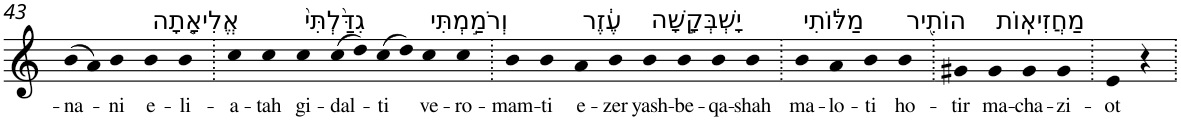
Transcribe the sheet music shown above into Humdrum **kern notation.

**kern	**text
*part1	*part1
*staff1	*staff1
*I"Piano	*
*I'Pno	*
!!LO:PB:g=z
*clefG2	*
*k[]	*
=43	=43
!	!LO:LY:b
(>8b	-na-
8a)	.
!	!LO:LY:b
4b	-ni
!LO:TX:a:t=אֱלִיאָ֤תָה	!
!	!LO:LY:b
4b	e-
!	!LO:LY:b
4b	-li-
=44.	=44.
!	!LO:LY:b
4cc	-a-
!	!LO:LY:b
4cc	-tah
!LO:TX:a:t=גִדַּ֙לְתִּי֙	!
!	!LO:LY:b
4cc	gi-
!	!LO:LY:b
(>8cc	-dal-
8dd)	.
!	!LO:LY:b
(>8cc	-ti
8dd)	.
!LO:TX:a:t=וְרֹמַ֣מְתִּי	!
!	!LO:LY:b
4cc	ve-
!	!LO:LY:b
4cc	-ro-
=45.	=45.
!	!LO:LY:b
4b	-mam-
!	!LO:LY:b
4b	-ti
!LO:TX:a:t=עֶ֔זֶר	!
!	!LO:LY:b
4a	e-
!	!LO:LY:b
4b	-zer
!LO:TX:a:t=יָשְׁבְּקָ֣שָׁה	!
!	!LO:LY:b
4b	yash-
!	!LO:LY:b
4b	-be-
!	!LO:LY:b
4b	-qa-
!	!LO:LY:b
4b	-shah
=46.	=46.
!LO:TX:a:t=מַלּ֔וֹתִי	!
!	!LO:LY:b
4b	ma-
!	!LO:LY:b
4a	-lo-
!	!LO:LY:b
4b	-ti
!LO:TX:a:t=הוֹתִ֖יר	!
!	!LO:LY:b
4b	ho-
=47.	=47.
!	!LO:LY:b
4g#X	-tir
!LO:TX:a:t=מַחֲזִיאֽוֹת	!
!	!LO:LY:b
4g#	ma-
!	!LO:LY:b
4g#	-cha-
!	!LO:LY:b
4g#	-zi-
=48.	=48.
!	!LO:LY:b
4e	-ot
4r	.
=.	=.
*-	*-
